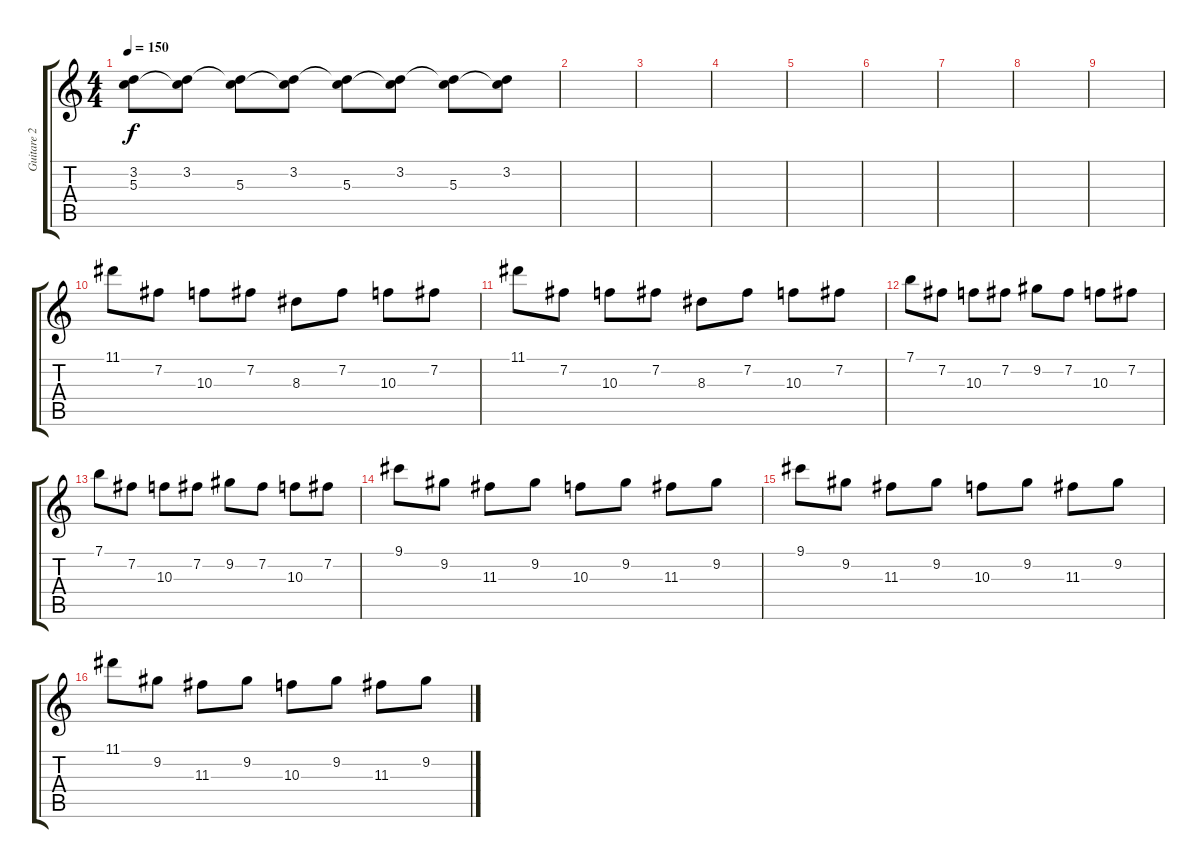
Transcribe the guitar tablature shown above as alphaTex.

\track ("Guitare 2" "Guitare 2") {instrument distortionguitar}
\staff {score tabs}
\tuning (E4 B3 G3 D3 A2 E2) {hide}
\ts (4 4)
\tempo 150
\clef g2
\ks c
(3.2{t} 5.3).8{dy f} (3.2 5.3{t}).8 (3.2{t} 5.3).8 (3.2 5.3{t}).8 (3.2{t} 5.3).8 (3.2 5.3{t}).8 (3.2{t} 5.3).8 (3.2 5.3{t}).8 |
|
|
|
|
|
|
|
|
11.1.8{volume 16} 7.2.8 10.3.8 7.2.8 8.3.8 7.2.8 10.3.8 7.2.8 |
11.1.8 7.2.8 10.3.8 7.2.8 8.3.8 7.2.8 10.3.8 7.2.8 |
7.1.8 7.2.8 10.3.8 7.2.8 9.2.8 7.2.8 10.3.8 7.2.8 |
7.1.8 7.2.8 10.3.8 7.2.8 9.2.8 7.2.8 10.3.8 7.2.8 |
9.1.8 9.2.8 11.3.8 9.2.8 10.3.8 9.2.8 11.3.8 9.2.8 |
9.1.8 9.2.8 11.3.8 9.2.8 10.3.8 9.2.8 11.3.8 9.2.8 |
11.1.8 9.2.8 11.3.8 9.2.8 10.3.8 9.2.8 11.3.8 9.2.8
